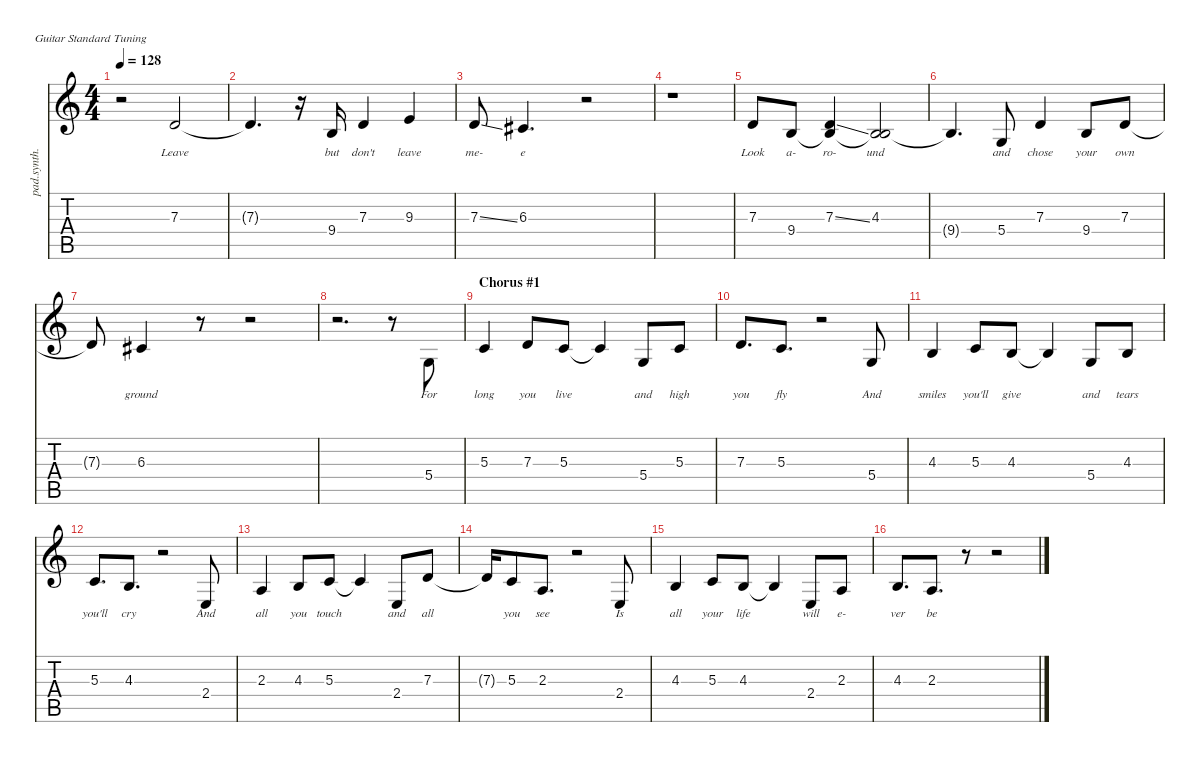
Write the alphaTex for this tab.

\defaultSystemsLayout 4
\hideDynamics
\bracketExtendMode nobrackets
\otherSystemsTrackNameOrientation horizontal
\track ("Vocals (Gilmour)" "pad.synth.") {instrument pad1newage}
\staff {score tabs}
\tuning (E4 B3 G3 D3 A2 E2)
\ts (4 4)
\tempo 128
\clef g2
\ks c
r.2{dy f beam Down} 7.3.2{lyrics (0 "Leave") lyrics (1 "") lyrics (2 "") lyrics (3 "") lyrics (4 "") beam Up} |
7.3{t}.4{d beam Up} r.16{beam Up} 9.4.16{lyrics (0 "but") lyrics (1 "") lyrics (2 "") lyrics (3 "") lyrics (4 "") beam Up} 7.3.4{lyrics (0 "don't") lyrics (1 "") lyrics (2 "") lyrics (3 "") lyrics (4 "") beam Up} 9.3.4{lyrics (0 "leave") lyrics (1 "") lyrics (2 "") lyrics (3 "") lyrics (4 "") beam Up} |
7.3{ss}.8{lyrics (0 "me-") lyrics (1 "") lyrics (2 "") lyrics (3 "") lyrics (4 "") beam Up} 6.3{acc #}.4{d lyrics (0 "e") lyrics (1 "") lyrics (2 "") lyrics (3 "") lyrics (4 "") beam Up} r.2{beam Up} |
r.1{beam Down} |
7.3.8{lyrics (0 "Look") lyrics (1 "") lyrics (2 "") lyrics (3 "") lyrics (4 "") beam Up} 9.4.8{lyrics (0 "a-") lyrics (1 "") lyrics (2 "") lyrics (3 "") lyrics (4 "") beam Up} (7.3{ss} 9.4{t}).4{lyrics (0 "ro-") lyrics (1 "") lyrics (2 "") lyrics (3 "") lyrics (4 "") beam Up} (4.3 9.4{t}).2{lyrics (0 "und") lyrics (1 "") lyrics (2 "") lyrics (3 "") lyrics (4 "") beam Up} |
9.4{t}.4{d beam Up} 5.4.8{lyrics (0 "and") lyrics (1 "") lyrics (2 "") lyrics (3 "") lyrics (4 "") beam Up} 7.3.4{lyrics (0 "chose") lyrics (1 "") lyrics (2 "") lyrics (3 "") lyrics (4 "") beam Up} 9.4.8{lyrics (0 "your") lyrics (1 "") lyrics (2 "") lyrics (3 "") lyrics (4 "") beam Up} 7.3.8{lyrics (0 "own") lyrics (1 "") lyrics (2 "") lyrics (3 "") lyrics (4 "") beam Up} |
7.3{t}.8{beam Up} 6.3{acc #}.4{lyrics (0 "ground") lyrics (1 "") lyrics (2 "") lyrics (3 "") lyrics (4 "") beam Up} r.8{beam Up} r.2{beam Up} |
r.2{d beam Down} r.8{beam Down} 5.4.8{lyrics (0 "For") lyrics (1 "") lyrics (2 "") lyrics (3 "") lyrics (4 "") beam Up} |
\section ("" "Chorus #1")
5.3.4{lyrics (0 "long") lyrics (1 "") lyrics (2 "") lyrics (3 "") lyrics (4 "") beam Up} 7.3.8{lyrics (0 "you") lyrics (1 "") lyrics (2 "") lyrics (3 "") lyrics (4 "") beam Up} 5.3.8{lyrics (0 "live") lyrics (1 "") lyrics (2 "") lyrics (3 "") lyrics (4 "") beam Up} 5.3{t}.4{beam Up} 5.4.8{lyrics (0 "and") lyrics (1 "") lyrics (2 "") lyrics (3 "") lyrics (4 "") beam Up} 5.3.8{lyrics (0 "high") lyrics (1 "") lyrics (2 "") lyrics (3 "") lyrics (4 "") beam Up} |
7.3.8{d lyrics (0 "you") lyrics (1 "") lyrics (2 "") lyrics (3 "") lyrics (4 "") beam Up} 5.3.8{d lyrics (0 "fly") lyrics (1 "") lyrics (2 "") lyrics (3 "") lyrics (4 "") beam Up} r.2{beam Up} 5.4.8{lyrics (0 "And") lyrics (1 "") lyrics (2 "") lyrics (3 "") lyrics (4 "") beam Up} |
4.3.4{lyrics (0 "smiles") lyrics (1 "") lyrics (2 "") lyrics (3 "") lyrics (4 "") beam Up} 5.3.8{lyrics (0 "you'll") lyrics (1 "") lyrics (2 "") lyrics (3 "") lyrics (4 "") beam Up} 4.3.8{lyrics (0 "give") lyrics (1 "") lyrics (2 "") lyrics (3 "") lyrics (4 "") beam Up} 4.3{t}.4{beam Up} 5.4.8{lyrics (0 "and") lyrics (1 "") lyrics (2 "") lyrics (3 "") lyrics (4 "") beam Up} 4.3.8{lyrics (0 "tears") lyrics (1 "") lyrics (2 "") lyrics (3 "") lyrics (4 "") beam Up} |
5.3.8{d lyrics (0 "you'll") lyrics (1 "") lyrics (2 "") lyrics (3 "") lyrics (4 "") beam Up} 4.3.8{d lyrics (0 "cry") lyrics (1 "") lyrics (2 "") lyrics (3 "") lyrics (4 "") beam Up} r.2{beam Up} 2.4.8{lyrics (0 "And") lyrics (1 "") lyrics (2 "") lyrics (3 "") lyrics (4 "") beam Up} |
2.3.4{lyrics (0 "all") lyrics (1 "") lyrics (2 "") lyrics (3 "") lyrics (4 "") beam Up} 4.3.8{lyrics (0 "you") lyrics (1 "") lyrics (2 "") lyrics (3 "") lyrics (4 "") beam Up} 5.3.8{lyrics (0 "touch") lyrics (1 "") lyrics (2 "") lyrics (3 "") lyrics (4 "") beam Up} 5.3{t}.4{beam Up} 2.4.8{lyrics (0 "and") lyrics (1 "") lyrics (2 "") lyrics (3 "") lyrics (4 "") beam Up} 7.3.8{lyrics (0 "all") lyrics (1 "") lyrics (2 "") lyrics (3 "") lyrics (4 "") beam Up} |
7.3{t}.16{beam Up} 5.3.8{lyrics (0 "you") lyrics (1 "") lyrics (2 "") lyrics (3 "") lyrics (4 "") beam Up} 2.3.8{d lyrics (0 "see") lyrics (1 "") lyrics (2 "") lyrics (3 "") lyrics (4 "") beam Up} r.2{beam Up} 2.4.8{lyrics (0 "Is") lyrics (1 "") lyrics (2 "") lyrics (3 "") lyrics (4 "") beam Up} |
4.3.4{lyrics (0 "all") lyrics (1 "") lyrics (2 "") lyrics (3 "") lyrics (4 "") beam Up} 5.3.8{lyrics (0 "your") lyrics (1 "") lyrics (2 "") lyrics (3 "") lyrics (4 "") beam Up} 4.3.8{lyrics (0 "life") lyrics (1 "") lyrics (2 "") lyrics (3 "") lyrics (4 "") beam Up} 4.3{t}.4{beam Up} 2.4.8{lyrics (0 "will") lyrics (1 "") lyrics (2 "") lyrics (3 "") lyrics (4 "") beam Up} 2.3.8{lyrics (0 "e-") lyrics (1 "") lyrics (2 "") lyrics (3 "") lyrics (4 "") beam Up} |
4.3.8{d lyrics (0 "ver") lyrics (1 "") lyrics (2 "") lyrics (3 "") lyrics (4 "") beam Up} 2.3.8{d lyrics (0 "be") lyrics (1 "") lyrics (2 "") lyrics (3 "") lyrics (4 "") beam Up} r.8{beam Up} r.2{beam Up}
